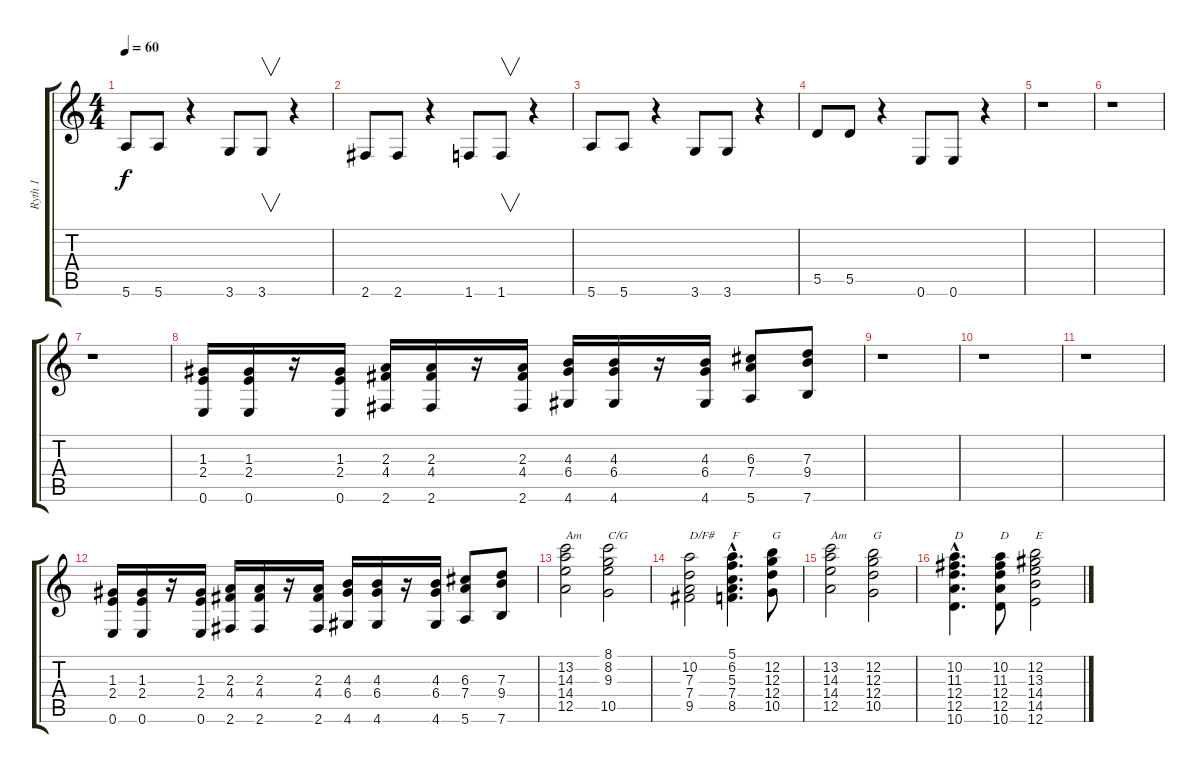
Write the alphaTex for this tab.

\track ("Ryth 1" "Ryth 1") {instrument distortionguitar}
\staff {score tabs}
\tuning (E4 B3 G3 D3 A2 E2) {hide}
\ts (4 4)
\tempo 60
\clef g2
\ks c
5.6.8{dy f} 5.6.8 r.4 3.6.8 3.6.8{v} r.4 |
2.6.8 2.6.8 r.4 1.6.8 1.6.8{v} r.4 |
5.6.8 5.6.8 r.4 3.6.8 3.6.8 r.4 |
5.5.8 5.5.8 r.4 0.6.8 0.6.8 r.4 |
r.1 |
r.1 |
r.1 |
(1.3 2.4 0.6).16 (1.3 2.4 0.6).16 r.16 (1.3 2.4 0.6).16 (2.3 4.4 2.6).16 (2.3 4.4 2.6).16 r.16 (2.3 4.4 2.6).16 (4.3 6.4 4.6).16 (4.3 6.4 4.6).16 r.16 (4.3 6.4 4.6).16 (6.3 7.4 5.6).8 (7.3 9.4 7.6).8 |
r.1 |
r.1 |
r.1 |
(1.3 2.4 0.6).16 (1.3 2.4 0.6).16 r.16 (1.3 2.4 0.6).16 (2.3 4.4 2.6).16 (2.3 4.4 2.6).16 r.16 (2.3 4.4 2.6).16 (4.3 6.4 4.6).16 (4.3 6.4 4.6).16 r.16 (4.3 6.4 4.6).16 (6.3 7.4 5.6).8 (7.3 9.4 7.6).8 |
(13.2 14.3 14.4 12.5).2{txt "Am"} (8.1 8.2 9.3 10.5).2{txt "C/G"} |
(10.2 7.3 7.4 9.5).2{txt "D/F#"} (5.1{hac} 6.2{hac} 5.3{hac} 7.4{hac} 8.5{hac}).4{d txt "F"} (12.2 12.3 12.4 10.5).8{txt "G"} |
(13.2 14.3 14.4 12.5).2{txt "Am"} (12.2 12.3 12.4 10.5).2{txt "G"} |
(10.2{hac} 11.3{hac} 12.4{hac} 12.5{hac} 10.6{hac}).4{d txt "D"} (10.2 11.3 12.4 12.5 10.6).8{txt "D"} (12.2 13.3 14.4 14.5 12.6).2{txt "E"}
